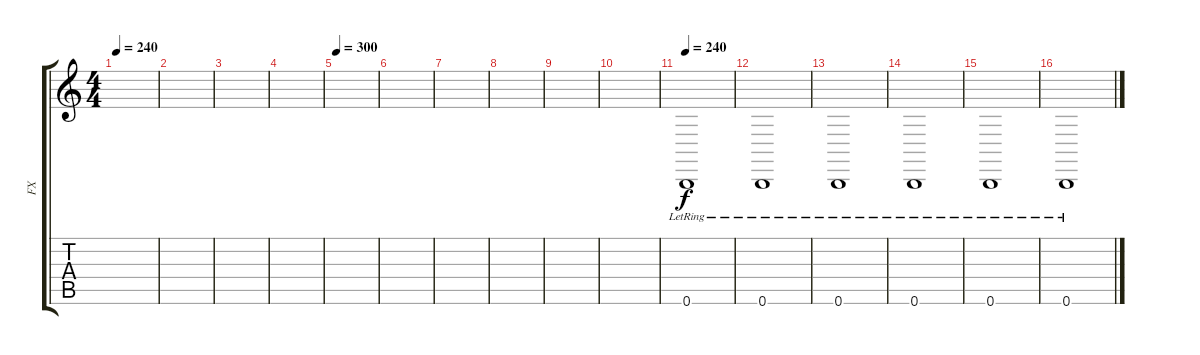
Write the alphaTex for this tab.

\track ("FX" "FX") {instrument seashore}
\staff {score tabs}
\tuning (Db4 Ab3 E3 B2 Gb2 B1) {hide}
\ts (4 4)
\tempo 240
\clef g2
\ks c
|
|
|
|
\tempo 300
|
|
|
|
|
|
\tempo 240
0.6{lr}.1 |
0.6{lr}.1 |
0.6{lr}.1 |
0.6{lr}.1 |
0.6{lr}.1 |
0.6{lr}.1
